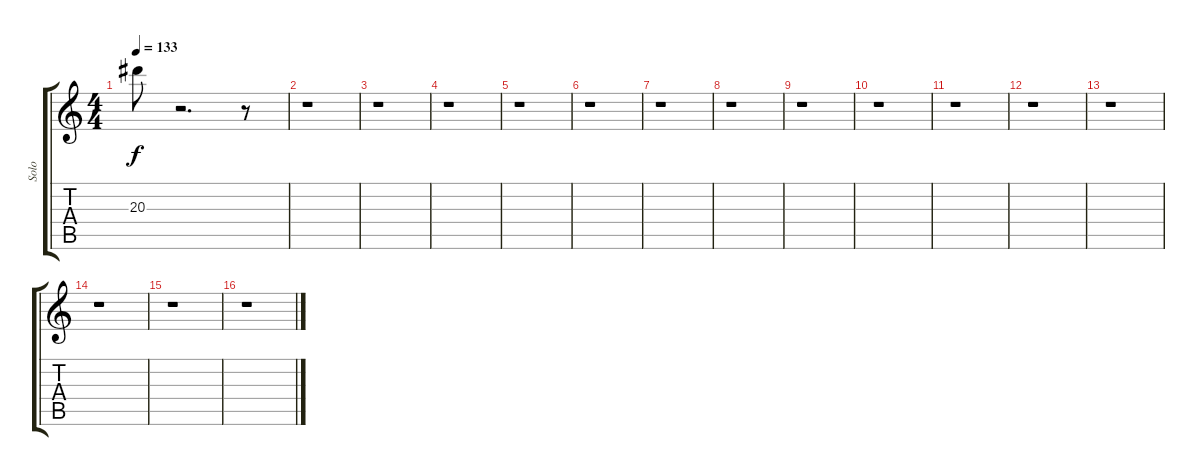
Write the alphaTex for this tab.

\track ("Solo" "Solo") {instrument electricguitarmuted}
\staff {score tabs}
\tuning (E4 B3 G3 D3 A2 E2) {hide}
\ts (4 4)
\tempo 133
\clef g2
\ks c
20.3{t}.8{dy f} r.2{d} r.8 |
r.1 |
r.1 |
r.1 |
r.1 |
r.1 |
r.1 |
r.1 |
r.1 |
r.1 |
r.1 |
r.1 |
r.1 |
r.1 |
r.1 |
r.1
